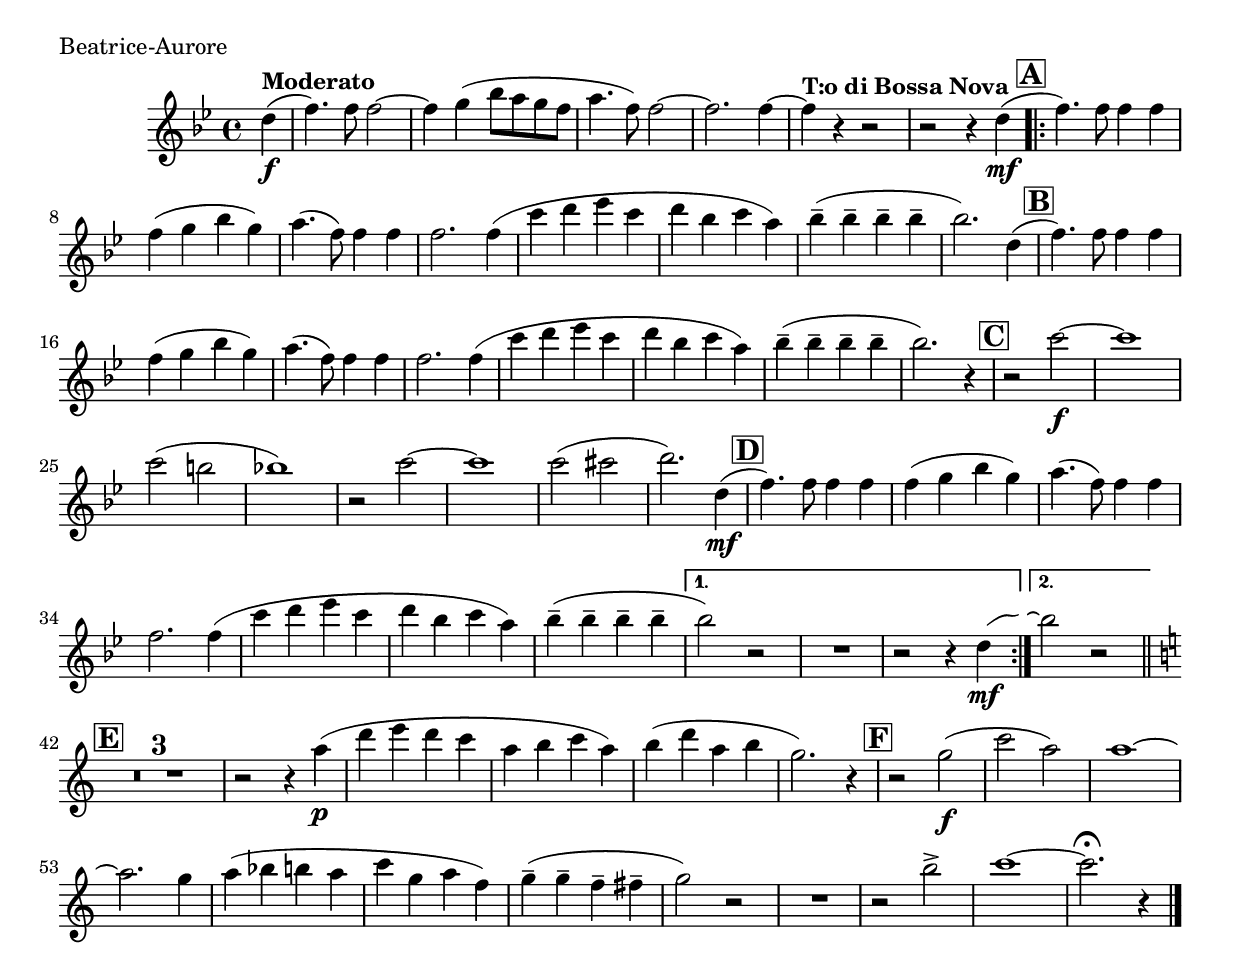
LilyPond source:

\version "2.18.0"
% When ready to include in collection:	1. Comment out top section with \Include file(s)
%					2. \midi section if present.
%Comment out from here
%{
\include "../../../Includes/Polis_format.ily"

%...to here
%}
  \score {

    % Svenska Polisens Marscher: 1. Beatrice Aurore   
    \relative c'' { 
    	    \key bes \major \time 4/4 
    	    \compressFullBarRests
    	    \set Score.markFormatter = #format-mark-box-letters
    	    \partial 4 d4\f^\markup {\bold {Moderato}} ( |f4.) f8 f2~ 
    	    f4 g (bes8 a g f |a4. f8) f2~ |f2. f4~
    	    f^\markup {\bold {T:o di Bossa Nova}} r r2 |r r4 d\mf (
    	    
%Rehearsal mark A
	    \mark \default
    	    \repeat volta 2 {
    	    	    f4.) f8 f4 f |f (g bes g) |a4. (f8) f4 f |f2. f4 ( 
    	    	    c' d ees c | d bes c a) |bes-- (bes-- bes-- bes-- 
    	    	    bes2.) d,4 ( 
    	    	    
%Rehearsal mark B
	    \mark \default   	    	    
    	    	    f4.) f8 f4 f |f (g bes g) |a4. (f8) f4 f |f2. f4 ( 
    	    	    c' d ees c |d bes c a) |bes-- (bes-- bes-- bes-- |bes2.) r4
    	    	    
%Rehearsal mark C
	    \mark \default
    	    r2 c2~\f |c1 |c2 (b |bes!1) |r2 c~ |c1 |c2 (cis |d2.) d,4\mf (

%Rehearsal mark D
	    \mark \default
	    f4.) f8 f4 f |f (g bes g) |a4. (f8) f4 f |f2. f4 ( |c' d ees c
    	    d bes c a) |bes-- (bes-- bes-- bes-- }
    	    \alternative {
    	    	    {bes2) r |R1 |r2 r4 
{\once \override Slur.control-points = #'((1 . 3) (3 . 4.6) (3 . 3.6) (4 . 4))
                    d,4\mf( <>)} }
    	    	    {bes'2\repeatTie r \bar "||"}    	    
    	    }
    	    
%Rehearsal mark E
	    \mark \default
	    \key c \major
    	    R1*3 |r2 r4 a\p ( |d e d c |a b c a) |b (d a b |g2.) r4 
    	    
%Rehearsal mark F
	    \mark \default
    	    r2 g\f ( |c a) |a1~ |a2. g4 |a (bes b a |c g a f) 
    	    g-- (g-- f-- fis-- |g2) r |R1 |r2 b-> |c1~ |c2.\fermata r4
    	    \bar "|."
    }%end relative
    \header {
    	    piece = "Beatrice-Aurore"
    	    composer = "Nj. Casserman"
    	}
  }%end score
